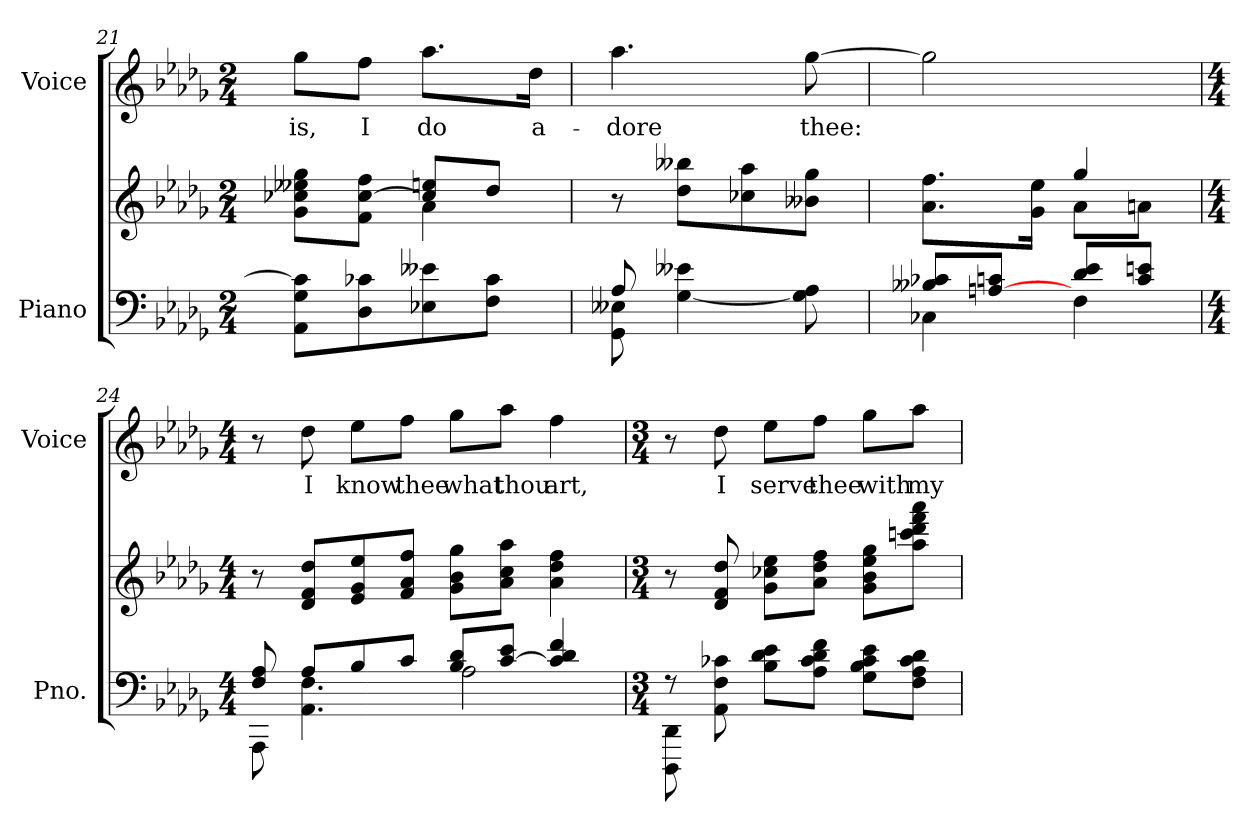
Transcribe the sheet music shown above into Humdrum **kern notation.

**kern	**kern	**kern	**text
*part2	*part2	*part1	*part1
*staff3	*staff2	*staff1	*staff1
*I"Piano	*	*I"Voice	*
*I'Pno.	*	*I'Voice	*
*clefF4	*clefG2	*clefG2	*
*k[b-e-a-d-g-]	*k[b-e-a-d-g-]	*k[b-e-a-d-g-]	*
*D-:	*D-:	*D-:	*
*M2/4	*M2/4	*M2/4	*
=21	=21	=21	=21
*	*^	*	*
!	!	!	!	!LO:LY:b:color=#000000
8AA-i\ 8G-i 8c-i]L	8g-i\ 8cc-Xi 8ee--Xi 8gg-iL	4ryy	8gg-i\L	is,
!	!	!	!	!LO:LY:b:color=#000000
8D-i\ 8c-Xi	8fi\ [<8cc-i 8ffiJ	.	8ffi\J	I
!	!	!	!	!LO:LY:b:color=#000000
8E-Xi\ 8e--Xi	8cc-i/] 8eeiL	4a-i\	8.aa-i\L	do
8Fi\ 8c-iJ	8dd-i/J	.	.	.
!	!	!	!	!LO:LY:b:color=#000000
.	.	.	16dd-i\Jk	a-
*	*v	*v	*	*
=22	=22	=22	=22
*^	*	*	*
!	!	!	!	!LO:LY:b:color=#000000
8A-i/	8GG-i\ 8E--Xi	8r	4.aa-i\	-dore
[<4G-i\ 4e--Xi	4.ryy	8dd-i\ 8bb--XiL	.	.
.	.	8cc-Xi\ 8aa-i	.	.
!	!	!	!	!LO:LY:b:color=#000000
8G-i\] 8A-i	.	8b--Xi\ 8gg-iJ	[>8gg-i\	thee:
!!LO:PB:g=z
=23	=23	=23	=23	=23
*	*	*^	*	*
8B--Xi/ 8c-XiL	4C-Xi\	8.a-i\ 8.ffiL	4ryy	2gg-i\]	.
[<8Ani/ 8cniJ	.	.	.	.	.
.	.	16g-i\ 16ee-iJk	.	.	.
8d-i/ 8e-iL	4Fi\	4gg-i/	8a-i\L	.	.
8ci/ 8eniJ	.	.	8ani\J	.	.
*	*	*v	*v	*	*
=24	=24	=24	=24	=24
*M4/4	*	*M4/4	*M4/4	*
8Fi/ 8A-i	8AAA-i\	8r	8r	.
!	!	!	!	!LO:LY:b:color=#000000
8A-i/L	4.AA-i\ 4.Fi	8d-i/ 8fi 8dd-iL	8dd-i\	I
!	!	!	!	!LO:LY:b:color=#000000
8B-i/	.	8e-i/ 8g-i 8ee-i	8ee-i\L	know
!	!	!	!	!LO:LY:b:color=#000000
8ci/J	.	8fi/ 8a-i 8ffiJ	8ffi\J	thee
!	!	!	!	!LO:LY:b:color=#000000
8B-i/ 8d-iL	2A-i\	8g-i\ 8b-i 8gg-iL	8gg-i\L	what
!	!	!	!	!LO:LY:b:color=#000000
[>8ci/ 8e-iJ	.	8a-i\ 8cci 8aa-iJ	8aa-i\J	thou
!	!	!	!	!LO:LY:b:color=#000000
4ci/] 4d-i 4fi	.	4a-i\ 4dd-i 4ffi	4ffi\	art,
!!LO:LB:g=z
=25	=25	=25	=25	=25
*M3/4	*	*M3/4	*M3/4	*
8r	8DDD-i\ 8DD-i	8r	8r	.
*X8ba	*	*	*	*
!	!	!	!	!LO:LY:b:color=#000000
8AA-i\ 8Fi 8c-Xi	2ryy	8d-i/ 8fi 8dd-i	8dd-i\	I
*X8ba	*	*	*	*
!	!	!	!	!LO:LY:b:color=#000000
8B-i\ 8d-i 8e-iL	.	8g-i\ 8cc-Xi 8ee-iL	8ee-i\L	serve
!	!	!	!	!LO:LY:b:color=#000000
8A-i\ 8c-i 8d-i 8fiJ	.	8a-i\ 8dd-i 8ffiJ	8ffi\J	thee
!	!	!	!	!LO:LY:b:color=#000000
8G-i\ 8B-i 8c-i 8e-iL	.	8g-i\ 8b-i 8ee-i 8gg-iL	8gg-i\L	with
*	*	*8ba	*	*
*	*	*8ba	*	*
!	!	!	!	!LO:LY:b:color=#000000
8Fi\ 8A-i 8c-i 8d-iJ	8ryy	8a-i\ 8ccni 8dd-i 8ffi 8aa-iJ	8aa-i\J	my
*v	*v	*	*	*
=	=	=	=
*-	*-	*-	*-
